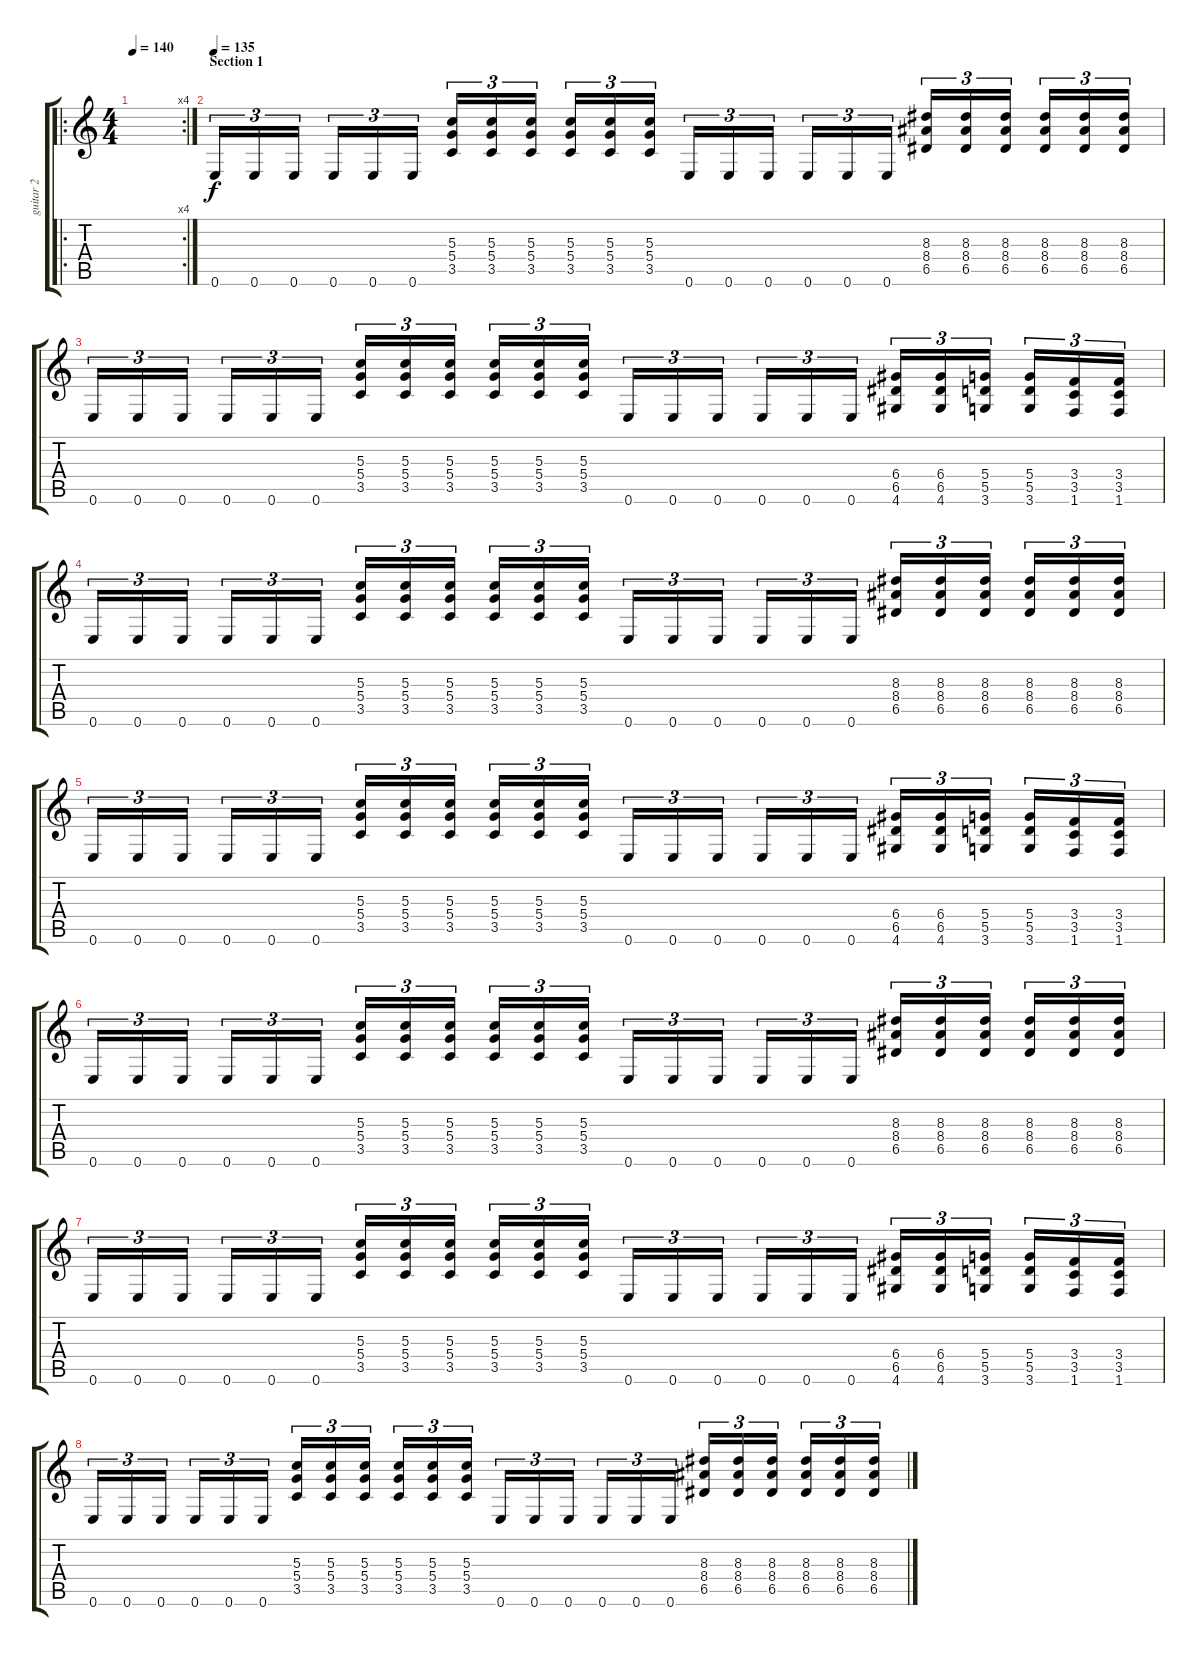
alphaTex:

\track ("guitar 2" "guitar 2") {instrument distortionguitar}
\staff {score tabs}
\tuning (E4 B3 G3 D3 A2 E2) {hide}
\ro
\rc 4
\ts (4 4)
\tempo 140
\tempo 112
\tempo 140
\clef g2
\ks c
|
\section ("" "Section 1")
\tempo 135
0.6.16{tu (3 2)} 0.6.16{tu (3 2)} 0.6.16{tu (3 2)} 0.6.16{tu (3 2)} 0.6.16{tu (3 2)} 0.6.16{tu (3 2)} (5.3 5.4 3.5).16{tu (3 2)} (5.3 5.4 3.5).16{tu (3 2)} (5.3 5.4 3.5).16{tu (3 2)} (5.3 5.4 3.5).16{tu (3 2)} (5.3 5.4 3.5).16{tu (3 2)} (5.3 5.4 3.5).16{tu (3 2)} 0.6.16{tu (3 2)} 0.6.16{tu (3 2)} 0.6.16{tu (3 2)} 0.6.16{tu (3 2)} 0.6.16{tu (3 2)} 0.6.16{tu (3 2)} (8.3 8.4 6.5).16{tu (3 2)} (8.3 8.4 6.5).16{tu (3 2)} (8.3 8.4 6.5).16{tu (3 2)} (8.3 8.4 6.5).16{tu (3 2)} (8.3 8.4 6.5).16{tu (3 2)} (8.3 8.4 6.5).16{tu (3 2)} |
0.6.16{tu (3 2)} 0.6.16{tu (3 2)} 0.6.16{tu (3 2)} 0.6.16{tu (3 2)} 0.6.16{tu (3 2)} 0.6.16{tu (3 2)} (5.3 5.4 3.5).16{tu (3 2)} (5.3 5.4 3.5).16{tu (3 2)} (5.3 5.4 3.5).16{tu (3 2)} (5.3 5.4 3.5).16{tu (3 2)} (5.3 5.4 3.5).16{tu (3 2)} (5.3 5.4 3.5).16{tu (3 2)} 0.6.16{tu (3 2)} 0.6.16{tu (3 2)} 0.6.16{tu (3 2)} 0.6.16{tu (3 2)} 0.6.16{tu (3 2)} 0.6.16{tu (3 2)} (6.4 6.5 4.6).16{tu (3 2)} (6.4 6.5 4.6).16{tu (3 2)} (5.4 5.5 3.6).16{tu (3 2)} (5.4 5.5 3.6).16{tu (3 2)} (3.4 3.5 1.6).16{tu (3 2)} (3.4 3.5 1.6).16{tu (3 2)} |
0.6.16{tu (3 2)} 0.6.16{tu (3 2)} 0.6.16{tu (3 2)} 0.6.16{tu (3 2)} 0.6.16{tu (3 2)} 0.6.16{tu (3 2)} (5.3 5.4 3.5).16{tu (3 2)} (5.3 5.4 3.5).16{tu (3 2)} (5.3 5.4 3.5).16{tu (3 2)} (5.3 5.4 3.5).16{tu (3 2)} (5.3 5.4 3.5).16{tu (3 2)} (5.3 5.4 3.5).16{tu (3 2)} 0.6.16{tu (3 2)} 0.6.16{tu (3 2)} 0.6.16{tu (3 2)} 0.6.16{tu (3 2)} 0.6.16{tu (3 2)} 0.6.16{tu (3 2)} (8.3 8.4 6.5).16{tu (3 2)} (8.3 8.4 6.5).16{tu (3 2)} (8.3 8.4 6.5).16{tu (3 2)} (8.3 8.4 6.5).16{tu (3 2)} (8.3 8.4 6.5).16{tu (3 2)} (8.3 8.4 6.5).16{tu (3 2)} |
0.6.16{tu (3 2)} 0.6.16{tu (3 2)} 0.6.16{tu (3 2)} 0.6.16{tu (3 2)} 0.6.16{tu (3 2)} 0.6.16{tu (3 2)} (5.3 5.4 3.5).16{tu (3 2)} (5.3 5.4 3.5).16{tu (3 2)} (5.3 5.4 3.5).16{tu (3 2)} (5.3 5.4 3.5).16{tu (3 2)} (5.3 5.4 3.5).16{tu (3 2)} (5.3 5.4 3.5).16{tu (3 2)} 0.6.16{tu (3 2)} 0.6.16{tu (3 2)} 0.6.16{tu (3 2)} 0.6.16{tu (3 2)} 0.6.16{tu (3 2)} 0.6.16{tu (3 2)} (6.4 6.5 4.6).16{tu (3 2)} (6.4 6.5 4.6).16{tu (3 2)} (5.4 5.5 3.6).16{tu (3 2)} (5.4 5.5 3.6).16{tu (3 2)} (3.4 3.5 1.6).16{tu (3 2)} (3.4 3.5 1.6).16{tu (3 2)} |
0.6.16{tu (3 2)} 0.6.16{tu (3 2)} 0.6.16{tu (3 2)} 0.6.16{tu (3 2)} 0.6.16{tu (3 2)} 0.6.16{tu (3 2)} (5.3 5.4 3.5).16{tu (3 2)} (5.3 5.4 3.5).16{tu (3 2)} (5.3 5.4 3.5).16{tu (3 2)} (5.3 5.4 3.5).16{tu (3 2)} (5.3 5.4 3.5).16{tu (3 2)} (5.3 5.4 3.5).16{tu (3 2)} 0.6.16{tu (3 2)} 0.6.16{tu (3 2)} 0.6.16{tu (3 2)} 0.6.16{tu (3 2)} 0.6.16{tu (3 2)} 0.6.16{tu (3 2)} (8.3 8.4 6.5).16{tu (3 2)} (8.3 8.4 6.5).16{tu (3 2)} (8.3 8.4 6.5).16{tu (3 2)} (8.3 8.4 6.5).16{tu (3 2)} (8.3 8.4 6.5).16{tu (3 2)} (8.3 8.4 6.5).16{tu (3 2)} |
0.6.16{tu (3 2)} 0.6.16{tu (3 2)} 0.6.16{tu (3 2)} 0.6.16{tu (3 2)} 0.6.16{tu (3 2)} 0.6.16{tu (3 2)} (5.3 5.4 3.5).16{tu (3 2)} (5.3 5.4 3.5).16{tu (3 2)} (5.3 5.4 3.5).16{tu (3 2)} (5.3 5.4 3.5).16{tu (3 2)} (5.3 5.4 3.5).16{tu (3 2)} (5.3 5.4 3.5).16{tu (3 2)} 0.6.16{tu (3 2)} 0.6.16{tu (3 2)} 0.6.16{tu (3 2)} 0.6.16{tu (3 2)} 0.6.16{tu (3 2)} 0.6.16{tu (3 2)} (6.4 6.5 4.6).16{tu (3 2)} (6.4 6.5 4.6).16{tu (3 2)} (5.4 5.5 3.6).16{tu (3 2)} (5.4 5.5 3.6).16{tu (3 2)} (3.4 3.5 1.6).16{tu (3 2)} (3.4 3.5 1.6).16{tu (3 2)} |
0.6.16{tu (3 2)} 0.6.16{tu (3 2)} 0.6.16{tu (3 2)} 0.6.16{tu (3 2)} 0.6.16{tu (3 2)} 0.6.16{tu (3 2)} (5.3 5.4 3.5).16{tu (3 2)} (5.3 5.4 3.5).16{tu (3 2)} (5.3 5.4 3.5).16{tu (3 2)} (5.3 5.4 3.5).16{tu (3 2)} (5.3 5.4 3.5).16{tu (3 2)} (5.3 5.4 3.5).16{tu (3 2)} 0.6.16{tu (3 2)} 0.6.16{tu (3 2)} 0.6.16{tu (3 2)} 0.6.16{tu (3 2)} 0.6.16{tu (3 2)} 0.6.16{tu (3 2)} (8.3 8.4 6.5).16{tu (3 2)} (8.3 8.4 6.5).16{tu (3 2)} (8.3 8.4 6.5).16{tu (3 2)} (8.3 8.4 6.5).16{tu (3 2)} (8.3 8.4 6.5).16{tu (3 2)} (8.3 8.4 6.5).16{tu (3 2)}
